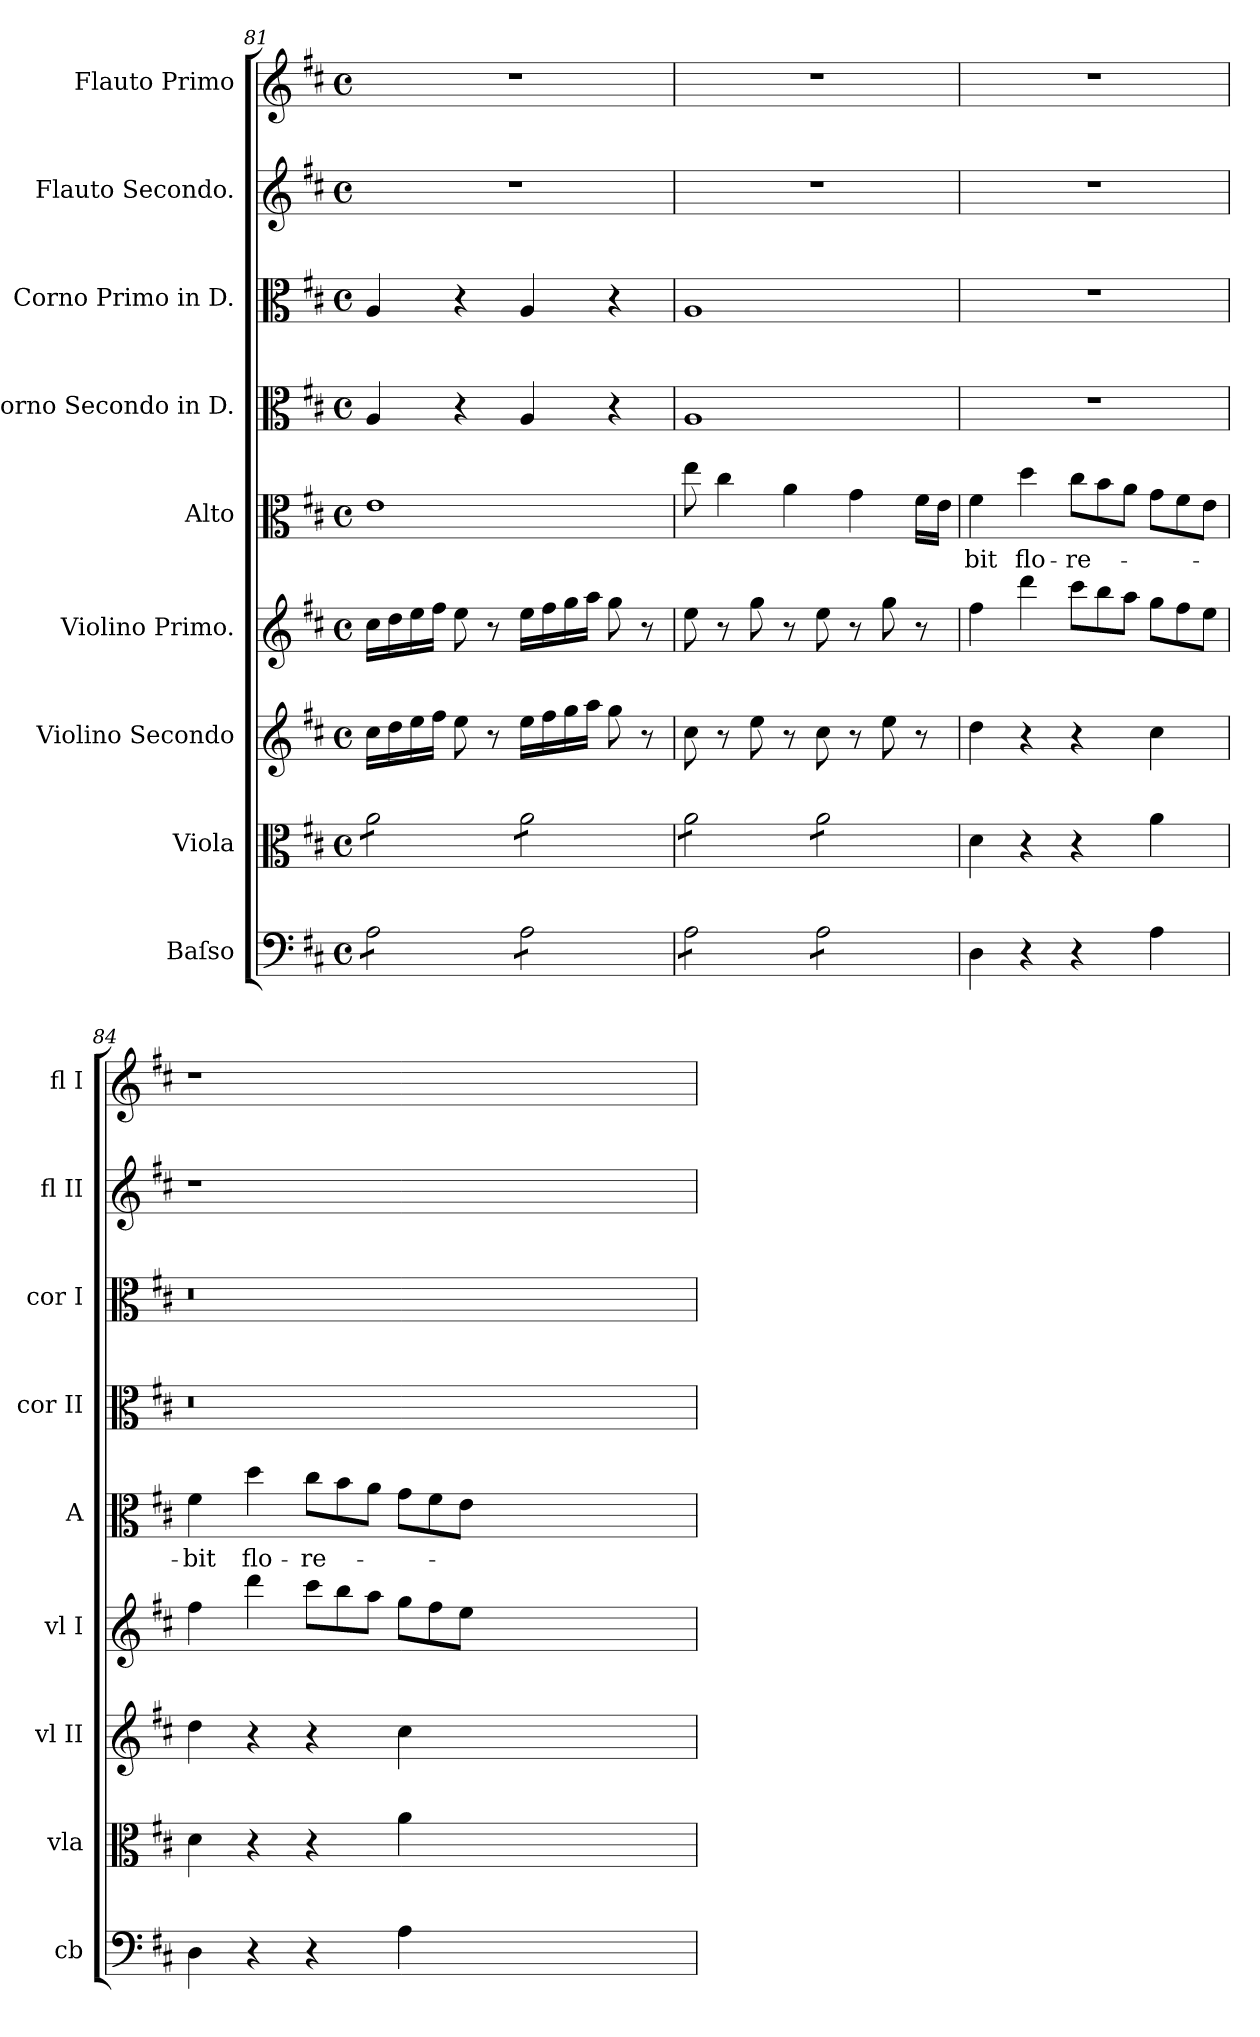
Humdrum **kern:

**kern	**kern	**kern	**kern	**kern	**text	**kern	**kern	**kern	**kern
*part9	*part8	*part7	*part6	*part5	*part5	*part4	*part3	*part2	*part1
*staff9	*staff8	*staff7	*staff6	*staff5	*staff5	*staff4	*staff3	*staff2	*staff1
*I"Baſso	*I"Viola	*I"Violino Secondo	*I"Violino Primo.	*I"Alto	*	*I"Corno Secondo in D.	*I"Corno Primo in D.	*I"Flauto Secondo.	*I"Flauto Primo
*I'cb	*I'vla	*I'vl II	*I'vl I	*I'A	*	*I'cor II	*I'cor I	*I'fl II	*I'fl I
*clefF4	*clefC3	*clefG2	*clefG2	*clefC3	*	*clefC3	*clefC3	*clefG2	*clefG2
*k[f#c#]	*k[f#c#]	*k[f#c#]	*k[f#c#]	*k[f#c#]	*	*k[f#c#]	*k[f#c#]	*k[f#c#]	*k[f#c#]
*D:	*D:	*D:	*D:	*D:	*	*D:	*D:	*D:	*D:
*M4/4	*M4/4	*M4/4	*M4/4	*M4/4	*	*M4/4	*M4/4	*M4/4	*M4/4
*met(c)	*met(c)	*met(c)	*met(c)	*met(c)	*	*met(c)	*met(c)	*met(c)	*met(c)
=81	=81	=81	=81	=81	=81	=81	=81	=81	=81
*tremolo	*	*	*	*	*	*	*	*	*
*	*tremolo	*	*	*	*	*	*	*	*
8A\L	8a\L	16cc#\LL	16cc#\LL	1e	.	4A/	4A/	1r	1r
.	.	16dd\	16dd\	.	.	.	.	.	.
8A\	8a\	16ee\	16ee\	.	.	.	.	.	.
.	.	16ff#\JJ	16ff#\JJ	.	.	.	.	.	.
8A\	8a\	8ee\	8ee\	.	.	4r	4r	.	.
8A\J	8a\J	8r	8r	.	.	.	.	.	.
8A\L	8a\L	16ee\LL	16ee\LL	.	.	4A/	4A/	.	.
.	.	16ff#\	16ff#\	.	.	.	.	.	.
8A\	8a\	16gg\	16gg\	.	.	.	.	.	.
.	.	16aa\JJ	16aa\JJ	.	.	.	.	.	.
8A\	8a\	8gg\	8gg\	.	.	4r	4r	.	.
8A\J	8a\J	8r	8r	.	.	.	.	.	.
=82	=82	=82	=82	=82	=82	=82	=82	=82	=82
8A\L	8a\L	8cc#\	8ee\	8ee\	.	1A	1A	1r	1r
8A\	8a\	8r	8r	4cc#\	.	.	.	.	.
8A\	8a\	8ee\	8gg\	.	.	.	.	.	.
8A\J	8a\J	8r	8r	4a\	.	.	.	.	.
8A\L	8a\L	8cc#\	8ee\	.	.	.	.	.	.
8A\	8a\	8r	8r	4g\	.	.	.	.	.
8A\	8a\	8ee\	8gg\	.	.	.	.	.	.
8A\J	8a\J	8r	8r	16f#\LL	.	.	.	.	.
*	*Xtremolo	*	*	*	*	*	*	*	*
*Xtremolo	*	*	*	*	*	*	*	*	*
.	.	.	.	16e\JJ	.	.	.	.	.
=83	=83	=83	=83	=83	=83	=83	=83	=83	=83
4D\	4d\	4dd\	4ff#\	4f#\	-bit	1r	1r	1r	1r
4r	4r	4r	4ddd\	4dd\	flo-	.	.	.	.
*	*	*	*Xtuplet	*Xtuplet	*	*	*	*	*
4r	4r	4r	12ccc#\L	12cc#\L	-re-	.	.	.	.
.	.	.	12bb\	12b\	.	.	.	.	.
.	.	.	12aa\J	12a\J	.	.	.	.	.
4A\	4a\	4cc#\	12gg\L	12g\L	.	.	.	.	.
.	.	.	12ff#\	12f#\	.	.	.	.	.
.	.	.	12ee\J	12e\J	.	.	.	.	.
=84	=84	=84	=84	=84	=84	=84	=84	=84	=84
4D\	4d\	4dd\	4ff#\	4f#\	-bit	0.r	0.r	1r	1r
4r	4r	4r	4ddd\	4dd\	flo-	.	.	.	.
4r	4r	4r	12ccc#\L	12cc#\L	-re-	.	.	.	.
.	.	.	12bb\	12b\	.	.	.	.	.
.	.	.	12aa\J	12a\J	.	.	.	.	.
4A\	4a\	4cc#\	12gg\L	12g\L	.	.	.	.	.
.	.	.	12ff#\	12f#\	.	.	.	.	.
.	.	.	12ee\J	12e\J	.	.	.	.	.
0ryy	0ryy	0ryy	0ryy	0ryy	.	.	.	0ryy	0ryy
=	=	=	=	=	=	=	=	=	=
*-	*-	*-	*-	*-	*-	*-	*-	*-	*-
